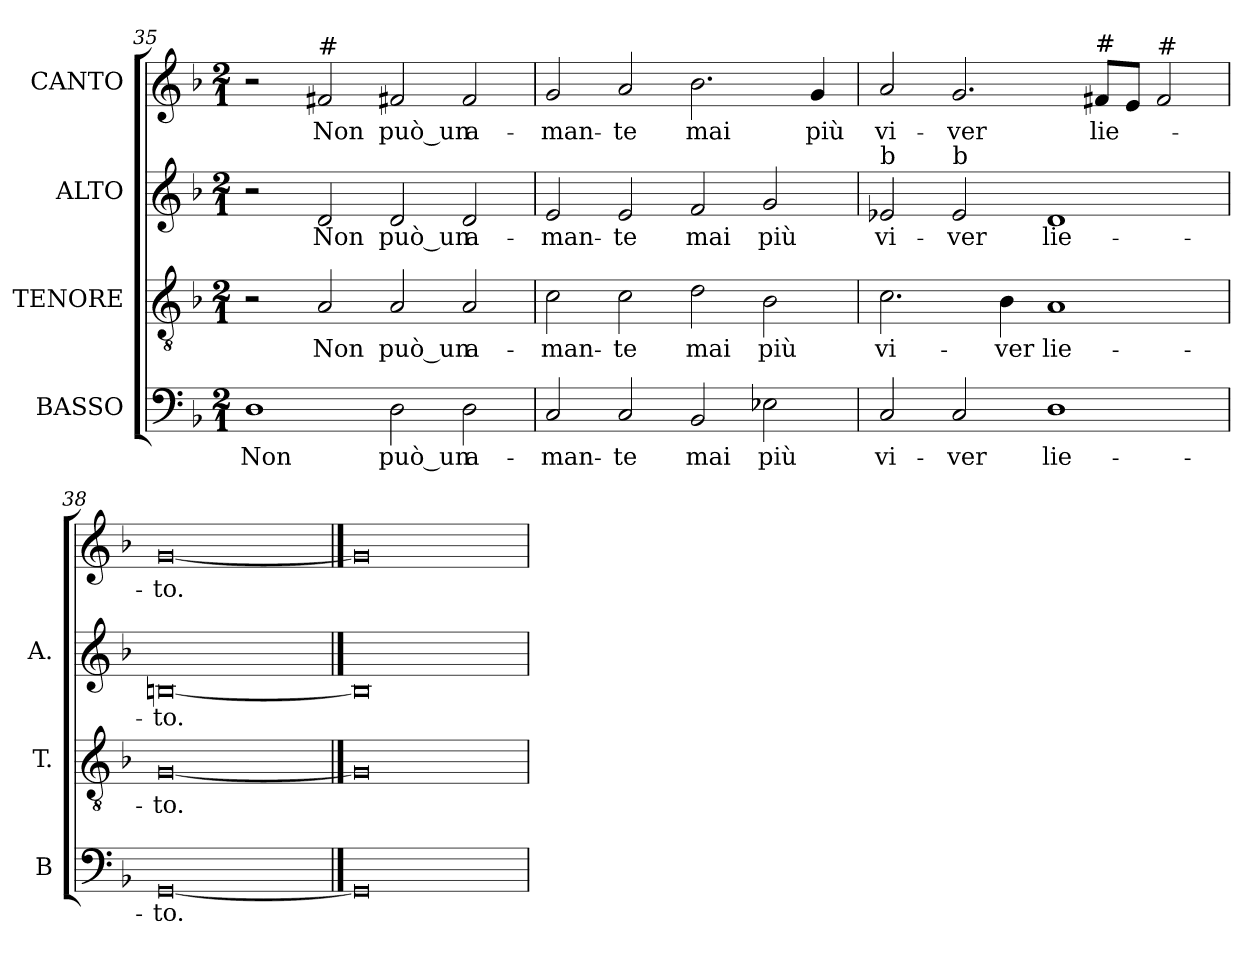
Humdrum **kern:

**kern	**text	**kern	**text	**kern	**text	**kern	**text
*part4	*part4	*part3	*part3	*part2	*part2	*part1	*part1
*staff4	*staff4	*staff3	*staff3	*staff2	*staff2	*staff1	*staff1
*I"BASSO	*	*I"TENORE	*	*I"ALTO	*	*I"CANTO	*
*I'B	*	*I'T.	*	*I'A.	*	*	*
*clefF4	*	*clefGv2	*	*clefG2	*	*clefG2	*
*	*	*ITrd7c12	*	*	*	*	*
*k[b-]	*	*k[b-]	*	*k[b-]	*	*k[b-]	*
*F:	*	*F:	*	*F:	*	*F:	*
*M2/1	*	*M2/1	*	*M2/1	*	*M2/1	*
=35	=35	=35	=35	=35	=35	=35	=35
!	!LO:LY:b:color=#000000	!	!	!	!	!	!
1Di	Non	2r	.	2r	.	2r	.
!	!	!	!LO:LY:b:color=#000000	!	!	!	!
!	!	!	!	!	!LO:LY:b:color=#000000	!	!
!	!	!	!	!	!	!LO:TX:a:t=#	!
!	!	!	!	!	!	!	!LO:LY:b:color=#000000
.	.	2AAi/	Non	2di/	Non	2f#i/	Non
!	!LO:LY:b:color=#000000	!	!	!	!	!	!
!	!	!	!LO:LY:b:color=#000000	!	!	!	!
!	!	!	!	!	!LO:LY:b:color=#000000	!	!
!	!	!	!	!	!	!	!LO:LY:b:color=#000000
2Di\	può_un	2AAi/	può_un	2di/	può_un	2f#Xi/	può_un
!	!LO:LY:b:color=#000000	!	!	!	!	!	!
!	!	!	!LO:LY:b:color=#000000	!	!	!	!
!	!	!	!	!	!LO:LY:b:color=#000000	!	!
!	!	!	!	!	!	!	!LO:LY:b:color=#000000
2Di\	a-	2AAi/	a-	2di/	a-	2f#i/	a-
=36	=36	=36	=36	=36	=36	=36	=36
!	!LO:LY:b:color=#000000	!	!	!	!	!	!
!	!	!	!LO:LY:b:color=#000000	!	!	!	!
!	!	!	!	!	!LO:LY:b:color=#000000	!	!
!	!	!	!	!	!	!	!LO:LY:b:color=#000000
2Ci/	-man-	2Ci\	-man-	2ei/	-man-	2gi/	-man-
!	!LO:LY:b:color=#000000	!	!	!	!	!	!
!	!	!	!LO:LY:b:color=#000000	!	!	!	!
!	!	!	!	!	!LO:LY:b:color=#000000	!	!
!	!	!	!	!	!	!	!LO:LY:b:color=#000000
2Ci/	-te	2Ci\	-te	2ei/	-te	2ai/	-te
!	!LO:LY:b:color=#000000	!	!	!	!	!	!
!	!	!	!LO:LY:b:color=#000000	!	!	!	!
!	!	!	!	!	!LO:LY:b:color=#000000	!	!
!	!	!	!	!	!	!	!LO:LY:b:color=#000000
2BB-i/	mai	2Di\	mai	2fi/	mai	2.b-i\	mai
!	!LO:LY:b:color=#000000	!	!	!	!	!	!
!	!	!	!LO:LY:b:color=#000000	!	!	!	!
!	!	!	!	!	!LO:LY:b:color=#000000	!	!
2E-Xi\	più	2BB-i\	più	2gi/	più	.	.
!	!	!	!	!	!	!	!LO:LY:b:color=#000000
.	.	.	.	.	.	4gi/	più
=37	=37	=37	=37	=37	=37	=37	=37
!	!LO:LY:b:color=#000000	!	!	!	!	!	!
!	!	!	!LO:LY:b:color=#000000	!	!	!	!
!	!	!	!	!	!LO:LY:b:color=#000000	!	!
!	!	!	!	!LO:TX:a:t=b	!	!	!
!	!	!	!	!	!	!	!LO:LY:b:color=#000000
2Ci/	vi-	2.Ci\	vi-	2e-i/	vi-	2ai/	vi-
!	!LO:LY:b:color=#000000	!	!	!	!	!	!
!	!	!	!	!	!LO:LY:b:color=#000000	!	!
!	!	!	!	!LO:TX:a:t=b	!	!	!
!	!	!	!	!	!	!	!LO:LY:b:color=#000000
2Ci/	-ver	.	.	2e-i/	-ver	2.gi/	-ver
!	!	!	!LO:LY:b:color=#000000	!	!	!	!
.	.	4BB-i\	-ver	.	.	.	.
!	!LO:LY:b:color=#000000	!	!	!	!	!	!
!	!	!	!LO:LY:b:color=#000000	!	!	!	!
!	!	!	!	!	!LO:LY:b:color=#000000	!	!
1Di	lie-	1AAi	lie-	1di	lie-	.	.
!	!	!	!	!	!	!LO:TX:a:t=#	!
!	!	!	!	!	!	!	!LO:LY:b:color=#000000
.	.	.	.	.	.	8f#i/L	lie-
.	.	.	.	.	.	8ei/J	.
!	!	!	!	!	!	!LO:TX:a:t=#	!
.	.	.	.	.	.	2f#i/	.
=38	=38	=38	=38	=38	=38	=38	=38
!	!LO:LY:b:color=#000000	!	!	!	!	!	!
!	!	!	!LO:LY:b:color=#000000	!	!	!	!
!	!	!	!	!	!LO:LY:b:color=#000000	!	!
!	!	!	!	!	!	!	!LO:LY:b:color=#000000
[0GGi	-to.	[0GGi	-to.	[0Bni	-to.	[0gi	-to.
==39	==39	==39	==39	==39	==39	==39	==39
0GGi]	.	0GGi]	.	0Bi]	.	0gi]	.
=	=	=	=	=	=	=	=
*-	*-	*-	*-	*-	*-	*-	*-
